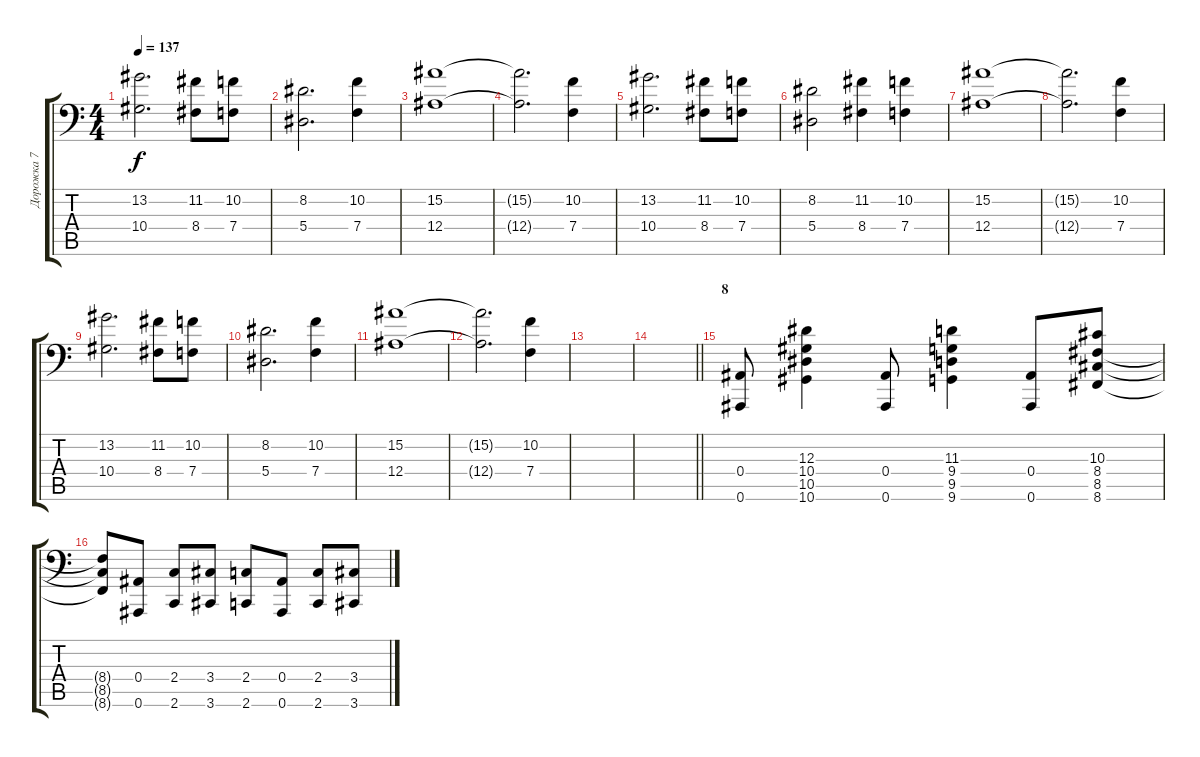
\track ("Дорожка 7" "Дорожка 7") {instrument stringensemble1}
\staff {score tabs}
\tuning (C4 G3 Eb3 Bb2 F2 Bb1) {hide}
\ts (4 4)
\tempo 137
\clef f4
\ks c
(13.2 10.4).2{d dy f} (11.2 8.4).8 (10.2 7.4).8 |
(8.2 5.4).2{d} (10.2 7.4).4 |
(15.2 12.4).1 |
(15.2{t} 12.4{t}).2{d} (10.2 7.4).4 |
(13.2 10.4).2{d} (11.2 8.4).8 (10.2 7.4).8 |
(8.2 5.4).2 (11.2 8.4).4 (10.2 7.4).4 |
(15.2 12.4).1 |
(15.2{t} 12.4{t}).2{d} (10.2 7.4).4 |
(13.2 10.4).2{d} (11.2 8.4).8 (10.2 7.4).8 |
(8.2 5.4).2{d} (10.2 7.4).4 |
(15.2 12.4).1 |
(15.2{t} 12.4{t}).2{d} (10.2 7.4).4 |
|
\barLineRight lightlight
|
\section ("" "8")
(0.4 0.6).8{volume 7} (12.3 10.4 10.5 10.6).4 (0.4 0.6).8 (11.3 9.4 9.5 9.6).4 (0.4 0.6).8 (10.3 8.4 8.5 8.6).8 |
(8.4{t} 8.5{t} 8.6{t}).8 (0.4 0.6).8 (2.4 2.6).8 (3.4 3.6).8 (2.4 2.6).8 (0.4 0.6).8 (2.4 2.6).8 (3.4 3.6).8
